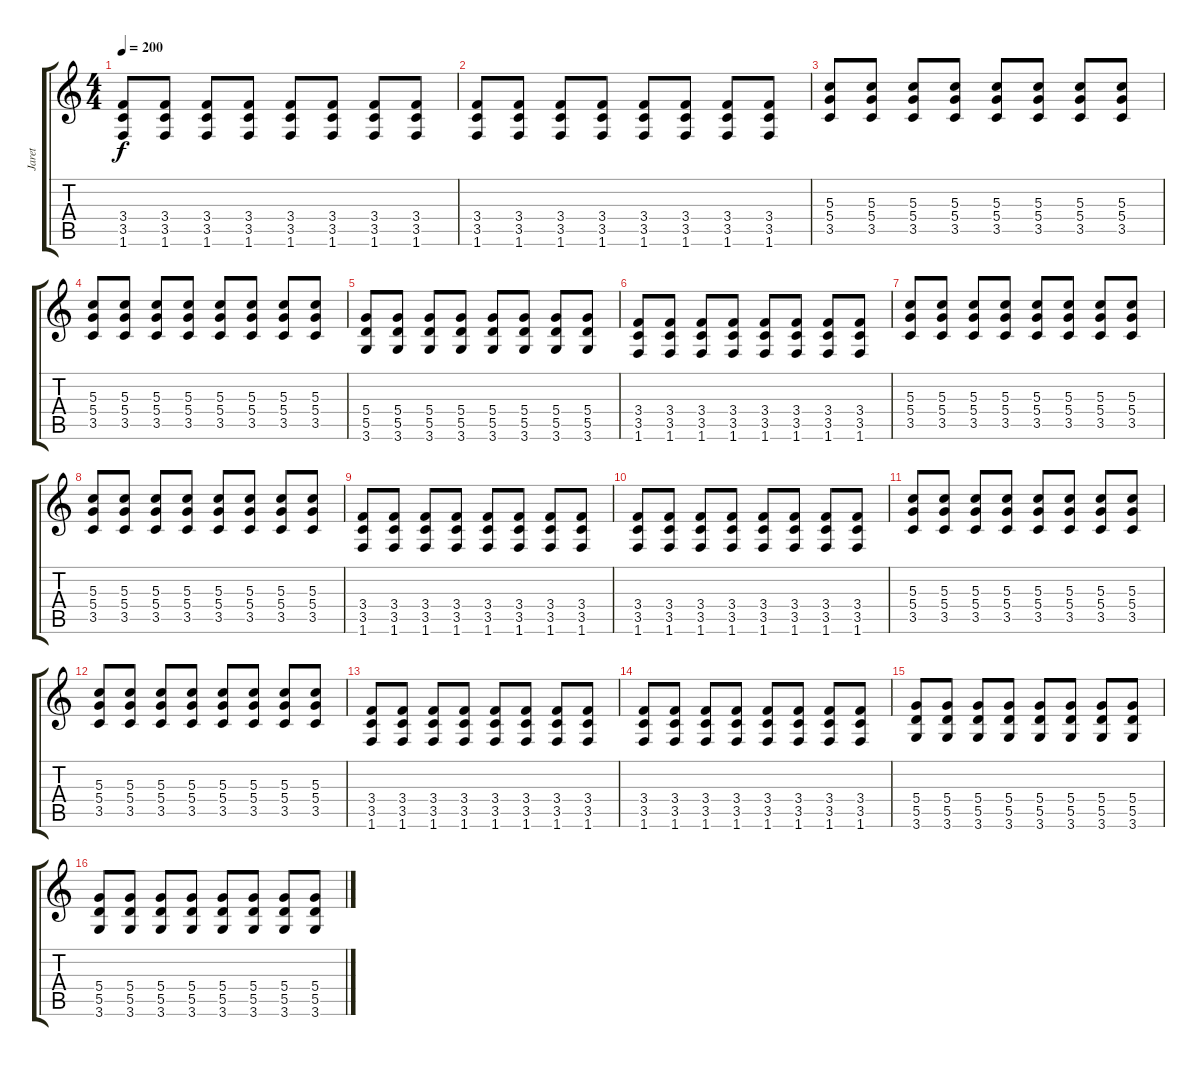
\track ("Jaret" "Jaret") {instrument acousticguitarsteel}
\staff {score tabs}
\tuning (E4 B3 G3 D3 A2 E2) {hide}
\ts (4 4)
\tempo 200
\clef g2
\ks c
(3.4 3.5 1.6).8{dy f} (3.4 3.5 1.6).8 (3.4 3.5 1.6).8 (3.4 3.5 1.6).8 (3.4 3.5 1.6).8 (3.4 3.5 1.6).8 (3.4 3.5 1.6).8 (3.4 3.5 1.6).8 |
(3.4 3.5 1.6).8 (3.4 3.5 1.6).8 (3.4 3.5 1.6).8 (3.4 3.5 1.6).8 (3.4 3.5 1.6).8 (3.4 3.5 1.6).8 (3.4 3.5 1.6).8 (3.4 3.5 1.6).8 |
(5.3 5.4 3.5).8 (5.3 5.4 3.5).8 (5.3 5.4 3.5).8 (5.3 5.4 3.5).8 (5.3 5.4 3.5).8 (5.3 5.4 3.5).8 (5.3 5.4 3.5).8 (5.3 5.4 3.5).8 |
(5.3 5.4 3.5).8 (5.3 5.4 3.5).8 (5.3 5.4 3.5).8 (5.3 5.4 3.5).8 (5.3 5.4 3.5).8 (5.3 5.4 3.5).8 (5.3 5.4 3.5).8 (5.3 5.4 3.5).8 |
(5.4 5.5 3.6).8 (5.4 5.5 3.6).8 (5.4 5.5 3.6).8 (5.4 5.5 3.6).8 (5.4 5.5 3.6).8 (5.4 5.5 3.6).8 (5.4 5.5 3.6).8 (5.4 5.5 3.6).8 |
(3.4 3.5 1.6).8 (3.4 3.5 1.6).8 (3.4 3.5 1.6).8 (3.4 3.5 1.6).8 (3.4 3.5 1.6).8 (3.4 3.5 1.6).8 (3.4 3.5 1.6).8 (3.4 3.5 1.6).8 |
(5.3 5.4 3.5).8 (5.3 5.4 3.5).8 (5.3 5.4 3.5).8 (5.3 5.4 3.5).8 (5.3 5.4 3.5).8 (5.3 5.4 3.5).8 (5.3 5.4 3.5).8 (5.3 5.4 3.5).8 |
(5.3 5.4 3.5).8 (5.3 5.4 3.5).8 (5.3 5.4 3.5).8 (5.3 5.4 3.5).8 (5.3 5.4 3.5).8 (5.3 5.4 3.5).8 (5.3 5.4 3.5).8 (5.3 5.4 3.5).8 |
(3.4 3.5 1.6).8 (3.4 3.5 1.6).8 (3.4 3.5 1.6).8 (3.4 3.5 1.6).8 (3.4 3.5 1.6).8 (3.4 3.5 1.6).8 (3.4 3.5 1.6).8 (3.4 3.5 1.6).8 |
(3.4 3.5 1.6).8 (3.4 3.5 1.6).8 (3.4 3.5 1.6).8 (3.4 3.5 1.6).8 (3.4 3.5 1.6).8 (3.4 3.5 1.6).8 (3.4 3.5 1.6).8 (3.4 3.5 1.6).8 |
(5.3 5.4 3.5).8 (5.3 5.4 3.5).8 (5.3 5.4 3.5).8 (5.3 5.4 3.5).8 (5.3 5.4 3.5).8 (5.3 5.4 3.5).8 (5.3 5.4 3.5).8 (5.3 5.4 3.5).8 |
(5.3 5.4 3.5).8 (5.3 5.4 3.5).8 (5.3 5.4 3.5).8 (5.3 5.4 3.5).8 (5.3 5.4 3.5).8 (5.3 5.4 3.5).8 (5.3 5.4 3.5).8 (5.3 5.4 3.5).8 |
(3.4 3.5 1.6).8 (3.4 3.5 1.6).8 (3.4 3.5 1.6).8 (3.4 3.5 1.6).8 (3.4 3.5 1.6).8 (3.4 3.5 1.6).8 (3.4 3.5 1.6).8 (3.4 3.5 1.6).8 |
(3.4 3.5 1.6).8 (3.4 3.5 1.6).8 (3.4 3.5 1.6).8 (3.4 3.5 1.6).8 (3.4 3.5 1.6).8 (3.4 3.5 1.6).8 (3.4 3.5 1.6).8 (3.4 3.5 1.6).8 |
(5.4 5.5 3.6).8 (5.4 5.5 3.6).8 (5.4 5.5 3.6).8 (5.4 5.5 3.6).8 (5.4 5.5 3.6).8 (5.4 5.5 3.6).8 (5.4 5.5 3.6).8 (5.4 5.5 3.6).8 |
(5.4 5.5 3.6).8 (5.4 5.5 3.6).8 (5.4 5.5 3.6).8 (5.4 5.5 3.6).8 (5.4 5.5 3.6).8 (5.4 5.5 3.6).8 (5.4 5.5 3.6).8 (5.4 5.5 3.6).8
